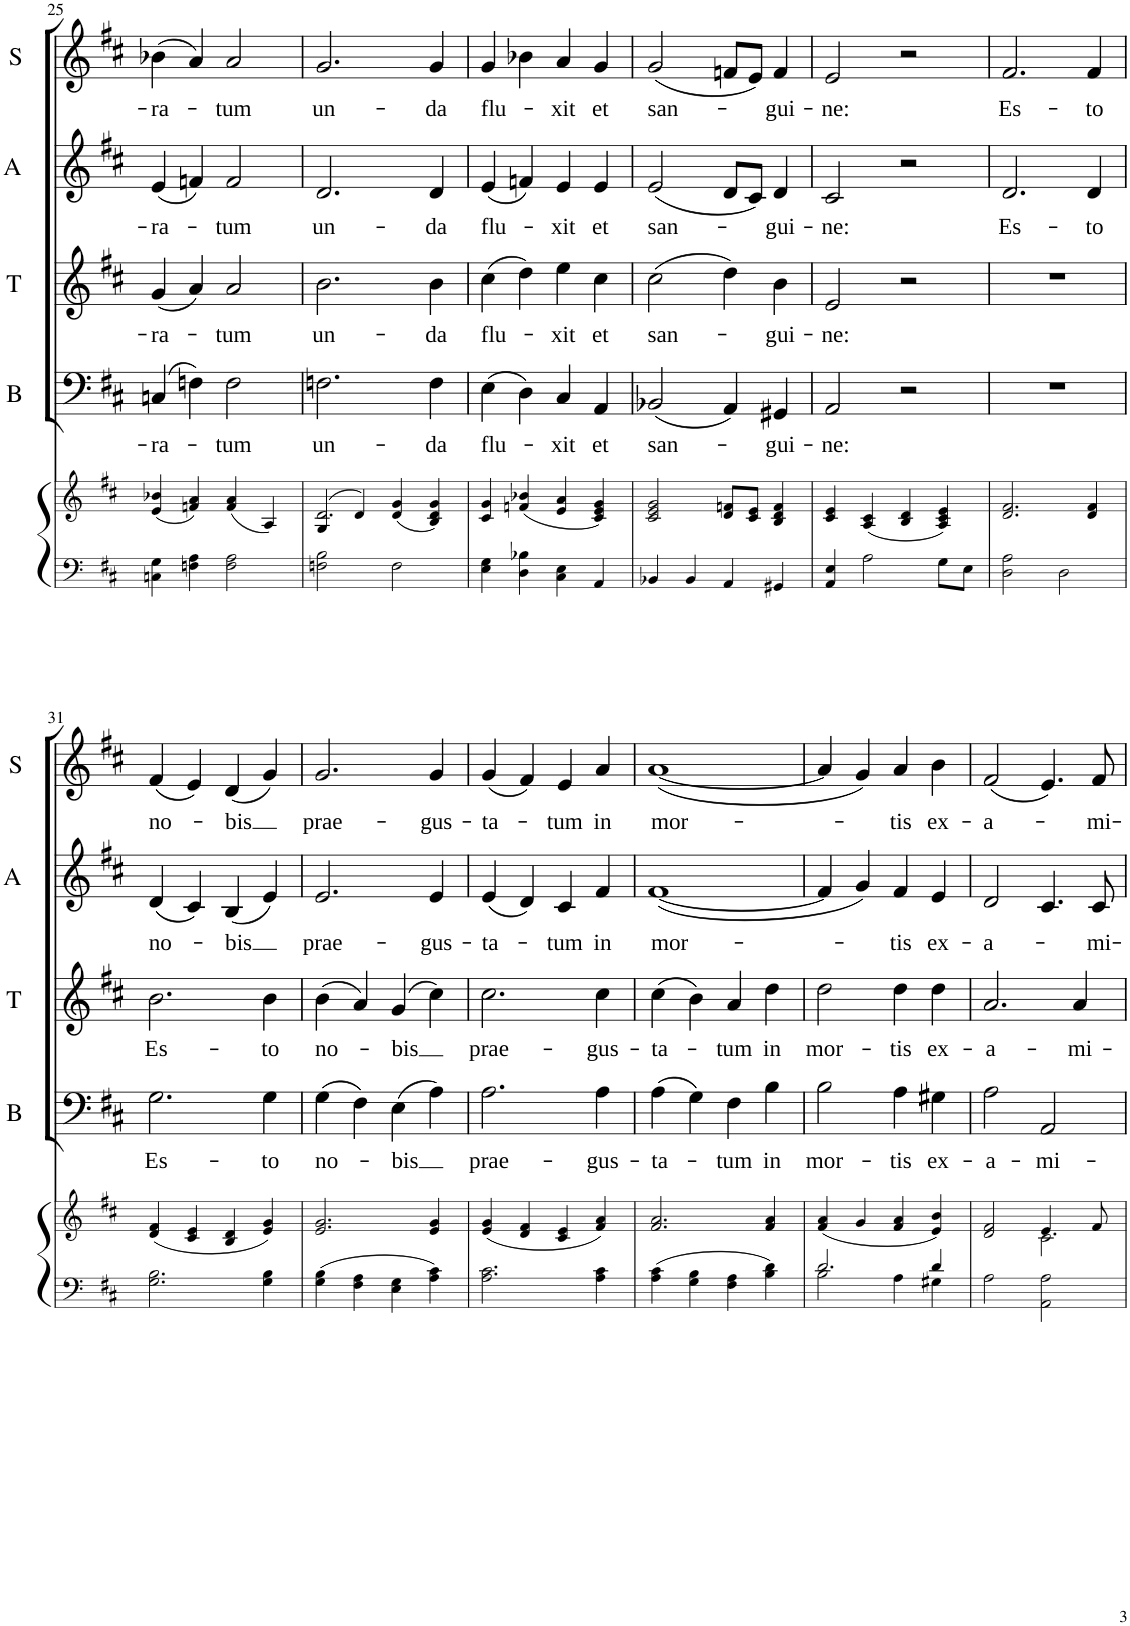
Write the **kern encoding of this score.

**kern	**kern	**kern	**text	**kern	**text	**kern	**text	**kern	**text
*part5	*part5	*part4	*part4	*part3	*part3	*part2	*part2	*part1	*part1
*staff6	*staff5	*staff4	*staff4	*staff3	*staff3	*staff2	*staff2	*staff1	*staff1
*I"Piano	*	*I"B	*	*I"T	*	*I"A	*	*I"S	*
*I'Pno	*	*I'B	*	*I'T	*	*I'A	*	*I'S	*
!!LO:PB:g=z
*clefF4	*clefG2	*clefF4	*	*clefG2	*	*clefG2	*	*clefG2	*
*k[f#c#]	*k[f#c#]	*k[f#c#]	*	*k[f#c#]	*	*k[f#c#]	*	*k[f#c#]	*
*M2/2	*M2/2	*M2/2	*	*M2/2	*	*M2/2	*	*M2/2	*
*met(c|)	*met(c|)	*met(c|)	*	*met(c|)	*	*met(c|)	*	*met(c|)	*
=25	=25	=25	=25	=25	=25	=25	=25	=25	=25
!	!	!	!LO:LY:b	!	!LO:LY:b	!	!LO:LY:b	!	!LO:LY:b
4Cn\ 4G\	(4e/ 4b-X/	(4Cn/	-ra-	(4g/	-ra-	(4e/	-ra-	(4b-X\	-ra-
4Fn\ 4A\	4fn/ 4a/)	4Fn\)	.	4a/)	.	4fn/)	.	4a/)	.
!	!	!	!LO:LY:b	!	!LO:LY:b	!	!LO:LY:b	!	!LO:LY:b
2F\ 2A\	(4f/ 4a/	2F\	-tum	2a/	-tum	2f/	-tum	2a/	-tum
.	4A/)	.	.	.	.	.	.	.	.
=26	=26	=26	=26	=26	=26	=26	=26	=26	=26
*	*^	*	*	*	*	*	*	*	*
!	!	!	!	!LO:LY:b	!	!LO:LY:b	!	!LO:LY:b	!	!LO:LY:b
2Fn\ 2B\	(4G/	2.d/	2.Fn\	un-	2.b\	un-	2.d/	un-	2.g/	un-
.	4d/)	.	.	.	.	.	.	.	.	.
2F\	(<4d/ 4g/	.	.	.	.	.	.	.	.	.
!	!	!	!	!LO:LY:b	!	!LO:LY:b	!	!LO:LY:b	!	!LO:LY:b
.	4B/ 4d/ 4g/)	4ryy	4F\	-da	4b\	-da	4d/	-da	4g/	-da
=27	=27	=27	=27	=27	=27	=27	=27	=27	=27	=27
!	!	!	!	!LO:LY:b	!	!LO:LY:b	!	!LO:LY:b	!	!LO:LY:b
*	*v	*v	*	*	*	*	*	*	*	*
4E\ 4G\	4c#/ 4g/	(4E\	flu-	(4cc#\	flu-	(4e/	flu-	4g/	flu-
4D\ 4B-X\	(4fn/ 4b-X/	4D\)	.	4dd\)	.	4fn/)	.	4b-X\	.
!	!	!	!LO:LY:b	!	!LO:LY:b	!	!LO:LY:b	!	!LO:LY:b
4C#\ 4E\	4e/ 4a/	4C#/	-xit	4ee\	-xit	4e/	-xit	4a/	-xit
!	!	!	!LO:LY:b	!	!LO:LY:b	!	!LO:LY:b	!	!LO:LY:b
4AA/	4c#/ 4e/ 4g/)	4AA/	et	4cc#\	et	4e/	et	4g/	et
=28	=28	=28	=28	=28	=28	=28	=28	=28	=28
!	!	!	!LO:LY:b	!	!LO:LY:b	!	!LO:LY:b	!	!LO:LY:b
4BB-X/	2c#/ 2e/ 2g/	(2BB-X/	san-	(2cc#\	san-	(2e/	san-	(2g/	san-
4BB-/	.	.	.	.	.	.	.	.	.
4AA/	8d/ 8fn/L	4AA/)	.	4dd\)	.	8d/L	.	8fn/L	.
.	8c#/ 8e/J	.	.	.	.	8c#/J)	.	8e/J)	.
!	!	!	!LO:LY:b	!	!LO:LY:b	!	!LO:LY:b	!	!LO:LY:b
4GG#X/	4B/ 4d/ 4f/	4GG#X/	-gui-	4b\	-gui-	4d/	-gui-	4f/	-gui-
=29	=29	=29	=29	=29	=29	=29	=29	=29	=29
!	!	!	!LO:LY:b	!	!LO:LY:b	!	!LO:LY:b	!	!LO:LY:b
4AA/ 4E/	4c#/ 4e/	2AA/	-ne:	2e/	-ne:	2c#/	-ne:	2e/	-ne:
2A\	(4A/ 4c#/	.	.	.	.	.	.	.	.
.	4B/ 4d/	2r	.	2r	.	2r	.	2r	.
8G\L	4A/ 4c#/ 4e/)	.	.	.	.	.	.	.	.
8E\J	.	.	.	.	.	.	.	.	.
=30	=30	=30	=30	=30	=30	=30	=30	=30	=30
!	!	!	!	!	!	!	!LO:LY:b	!	!LO:LY:b
2D\ 2A\	2.d/ 2.f#/	1r	.	1r	.	2.d/	Es-	2.f#/	Es-
2D\	.	.	.	.	.	.	.	.	.
!	!	!	!	!	!	!	!LO:LY:b	!	!LO:LY:b
.	4d/ 4f#/	.	.	.	.	4d/	-to	4f#/	-to
!!LO:LB:g=z
=31	=31	=31	=31	=31	=31	=31	=31	=31	=31
!	!	!	!LO:LY:b	!	!LO:LY:b	!	!LO:LY:b	!	!LO:LY:b
2.G\ 2.B\	(4d/ 4f#/	2.G\	Es-	2.b\	Es-	(4d/	no-	(4f#/	no-
.	4c#/ 4e/	.	.	.	.	4c#/)	.	4e/)	.
!	!	!	!	!	!	!	!LO:LY:b	!	!LO:LY:b
.	4B/ 4d/	.	.	.	.	(4B/	-bis	(4d/	-bis
!	!	!	!LO:LY:b	!	!LO:LY:b	!	!	!	!
4G\ 4B\	4e/ 4g/)	4G\	-to	4b\	-to	4e/)	.	4g/)	.
=32	=32	=32	=32	=32	=32	=32	=32	=32	=32
!	!	!	!LO:LY:b	!	!LO:LY:b	!	!LO:LY:b	!	!LO:LY:b
4G\ 4B\	2.e/ 2.g/	(4G\	no-	(4b\	no-	2.e/	prae-	2.g/	prae-
4F#\ 4A\	.	4F#\)	.	4a/)	.	.	.	.	.
!	!	!	!LO:LY:b	!	!LO:LY:b	!	!	!	!
4E\ 4G\	.	(4E\	-bis	(4g/	-bis	.	.	.	.
!	!	!	!	!	!	!	!LO:LY:b	!	!LO:LY:b
4A\ 4c#\	4e/ 4g/	4A\)	.	4cc#\)	.	4e/	-gus-	4g/	-gus-
=33	=33	=33	=33	=33	=33	=33	=33	=33	=33
!	!	!	!LO:LY:b	!	!LO:LY:b	!	!LO:LY:b	!	!LO:LY:b
2.A\ 2.c#\	(4e/ 4g/	2.A\	prae-	2.cc#\	prae-	(4e/	-ta-	(4g/	-ta-
.	4d/ 4f#/	.	.	.	.	4d/)	.	4f#/)	.
!	!	!	!	!	!	!	!LO:LY:b	!	!LO:LY:b
.	4c#/ 4e/	.	.	.	.	4c#/	-tum	4e/	-tum
!	!	!	!LO:LY:b	!	!LO:LY:b	!	!LO:LY:b	!	!LO:LY:b
4A\ 4c#\	4f#/ 4a/)	4A\	-gus-	4cc#\	-gus-	4f#/	in	4a/	in
=34	=34	=34	=34	=34	=34	=34	=34	=34	=34
!	!	!	!LO:LY:b	!	!LO:LY:b	!	!LO:LY:b	!	!LO:LY:b
4A\ 4c#\	2.f#/ 2.a/	(4A\	-ta-	(4cc#\	-ta-	(<[1f#	mor-	(<[1a	mor-
4G\ 4B\	.	4G\)	.	4b\)	.	.	.	.	.
!	!	!	!LO:LY:b	!	!LO:LY:b	!	!	!	!
4F#\ 4A\	.	4F#\	-tum	4a/	-tum	.	.	.	.
!	!	!	!LO:LY:b	!	!LO:LY:b	!	!	!	!
4B\ 4d\	4f#/ 4a/	4B\	in	4dd\	in	.	.	.	.
=35	=35	=35	=35	=35	=35	=35	=35	=35	=35
*^	*	*	*	*	*	*	*	*	*
!	!	!	!	!LO:LY:b	!	!LO:LY:b	!	!	!	!
2B\	2.d/	(4f#/ 4a/	2B\	mor-	2dd\	mor-	4f#/]	.	4a/]	.
.	.	4g/	.	.	.	.	4g/)	.	4g/)	.
!	!	!	!	!LO:LY:b	!	!LO:LY:b	!	!LO:LY:b	!	!LO:LY:b
4A\	.	4f#/ 4a/	4A\	-tis	4dd\	-tis	4f#/	-tis	4a/	-tis
!	!	!	!	!LO:LY:b	!	!LO:LY:b	!	!LO:LY:b	!	!LO:LY:b
4G#X\	4d/	4e/ 4b/)	4G#X\	ex-	4dd\	ex-	4e/	ex-	4b\	ex-
=36	=36	=36	=36	=36	=36	=36	=36	=36	=36	=36
*	*	*^	*	*	*	*	*	*	*	*
!	!	!	!	!	!LO:LY:b	!	!LO:LY:b	!	!LO:LY:b	!	!LO:LY:b
*v	*v	*	*	*	*	*	*	*	*	*	*
2A\	2d/ 2f#/	2ryy	2A\	-a-	2.a/	-a-	2d/	-a-	(2f#/	-a-
!	!	!	!	!LO:LY:b	!	!	!	!	!	!
2AA\ 2A\	2c#\	4.e/	2AA/	-mi-	.	.	4.c#/	.	4.e/)	.
!	!	!	!	!	!	!LO:LY:b	!	!	!	!
.	.	.	.	.	4a/	-mi-	.	.	.	.
!	!	!	!	!	!	!	!	!LO:LY:b	!	!LO:LY:b
.	.	8f#/	.	.	.	.	8c#/	-mi-	8f#/	-mi-
*	*v	*v	*	*	*	*	*	*	*	*
=	=	=	=	=	=	=	=	=	=
*-	*-	*-	*-	*-	*-	*-	*-	*-	*-
